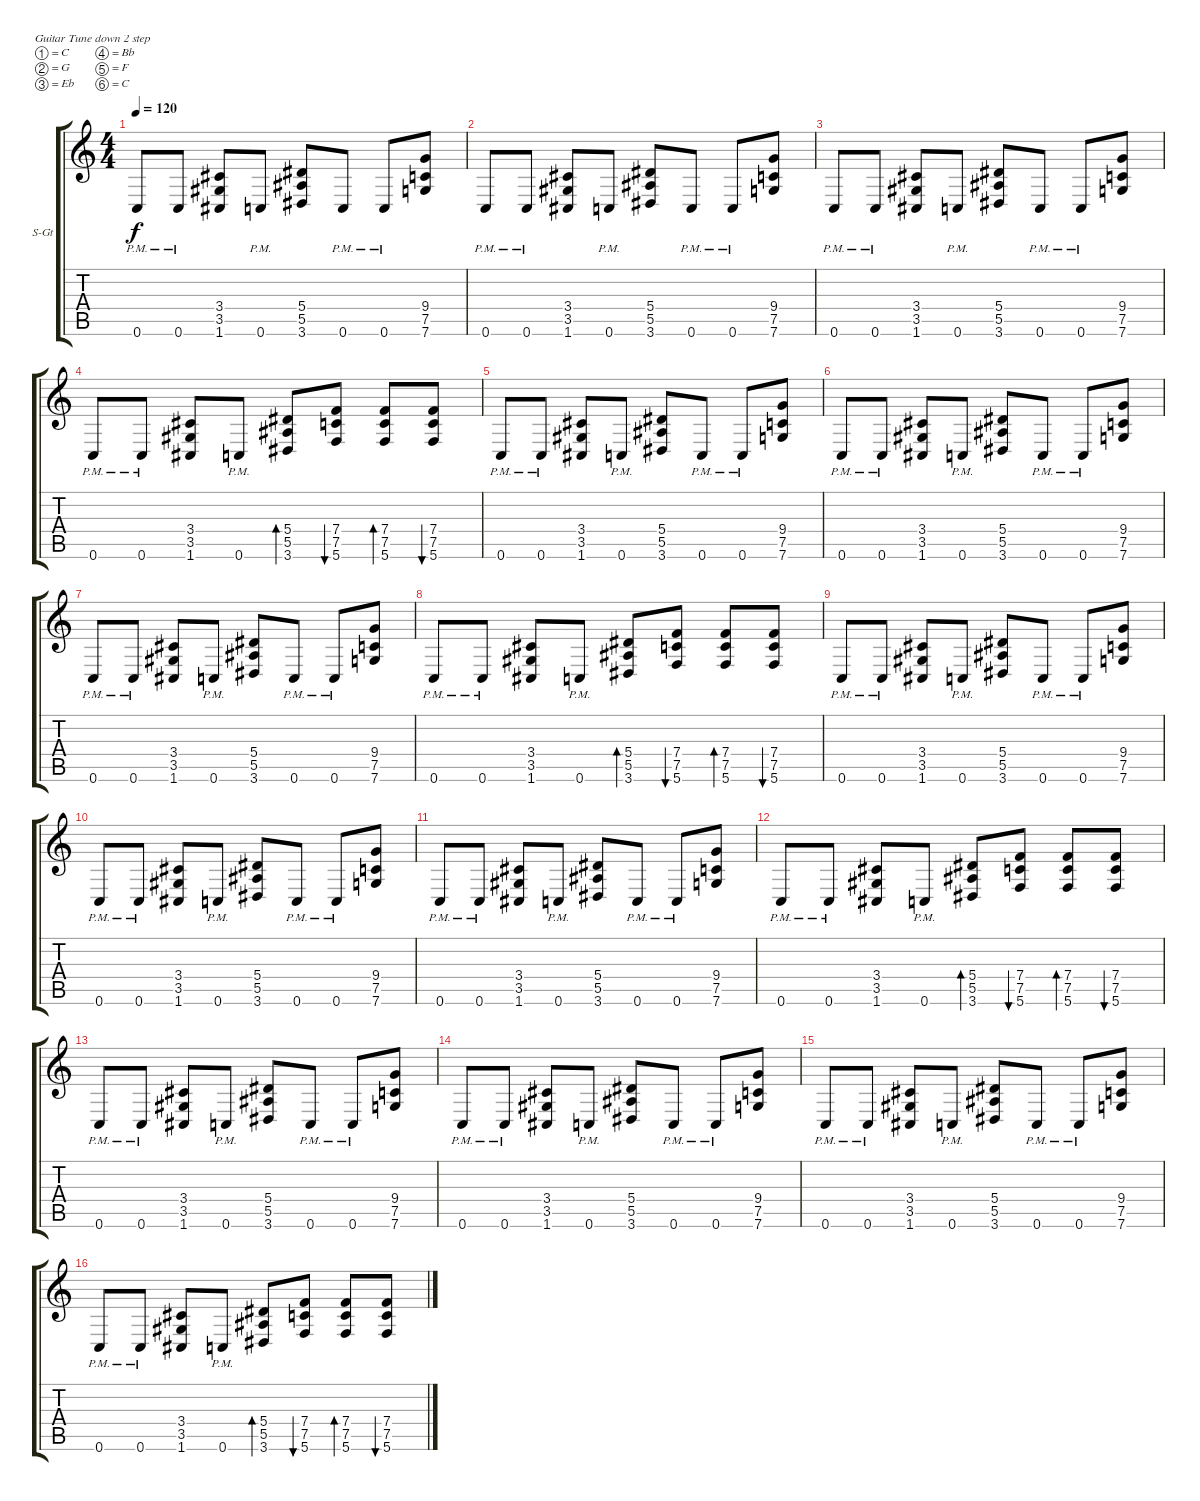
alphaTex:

\bracketExtendMode groupsimilarinstruments
\firstSystemTrackNameOrientation horizontal
\otherSystemsTrackNameOrientation horizontal
\track ("Акустическая гитара" "S-Gt") {instrument acousticguitarsteel}
\staff {score tabs}
\tuning (C4 G3 Eb3 Bb2 F2 C2)
\ts (4 4)
\tempo 120
\clef g2
\ks c
0.6{pm}.8{dy f} 0.6{pm}.8 (3.4 3.5 1.6).8 0.6{pm}.8 (5.4 5.5 3.6).8 0.6{pm}.8 0.6{pm}.8 (7.6 7.5 9.4).8 |
0.6{pm}.8 0.6{pm}.8 (3.4 3.5 1.6).8 0.6{pm}.8 (5.4 5.5 3.6).8 0.6{pm}.8 0.6{pm}.8 (7.6 7.5 9.4).8 |
0.6{pm}.8 0.6{pm}.8 (3.4 3.5 1.6).8 0.6{pm}.8 (5.4 5.5 3.6).8 0.6{pm}.8 0.6{pm}.8 (7.6 7.5 9.4).8 |
0.6{pm}.8 0.6{pm}.8 (3.4 3.5 1.6).8 0.6{pm}.8 (5.4 5.5 3.6).8{bd 69} (5.6 7.4 7.5).8{bu 30} (5.6 7.4 7.5).8{bd 30} (5.6 7.5 7.4).8{bu 30} |
0.6{pm}.8 0.6{pm}.8 (3.4 3.5 1.6).8 0.6{pm}.8 (5.4 5.5 3.6).8 0.6{pm}.8 0.6{pm}.8 (7.6 7.5 9.4).8 |
0.6{pm}.8 0.6{pm}.8 (3.4 3.5 1.6).8 0.6{pm}.8 (5.4 5.5 3.6).8 0.6{pm}.8 0.6{pm}.8 (7.6 7.5 9.4).8 |
0.6{pm}.8 0.6{pm}.8 (3.4 3.5 1.6).8 0.6{pm}.8 (5.4 5.5 3.6).8 0.6{pm}.8 0.6{pm}.8 (7.6 7.5 9.4).8 |
0.6{pm}.8 0.6{pm}.8 (3.4 3.5 1.6).8 0.6{pm}.8 (5.4 5.5 3.6).8{bd 69} (5.6 7.4 7.5).8{bu 30} (5.6 7.4 7.5).8{bd 30} (5.6 7.5 7.4).8{bu 30} |
0.6{pm}.8 0.6{pm}.8 (3.4 3.5 1.6).8 0.6{pm}.8 (5.4 5.5 3.6).8 0.6{pm}.8 0.6{pm}.8 (7.6 7.5 9.4).8 |
0.6{pm}.8 0.6{pm}.8 (3.4 3.5 1.6).8 0.6{pm}.8 (5.4 5.5 3.6).8 0.6{pm}.8 0.6{pm}.8 (7.6 7.5 9.4).8 |
0.6{pm}.8 0.6{pm}.8 (3.4 3.5 1.6).8 0.6{pm}.8 (5.4 5.5 3.6).8 0.6{pm}.8 0.6{pm}.8 (7.6 7.5 9.4).8 |
0.6{pm}.8 0.6{pm}.8 (3.4 3.5 1.6).8 0.6{pm}.8 (5.4 5.5 3.6).8{bd 69} (5.6 7.4 7.5).8{bu 30} (5.6 7.4 7.5).8{bd 30} (5.6 7.5 7.4).8{bu 30} |
0.6{pm}.8 0.6{pm}.8 (3.4 3.5 1.6).8 0.6{pm}.8 (5.4 5.5 3.6).8 0.6{pm}.8 0.6{pm}.8 (7.6 7.5 9.4).8 |
0.6{pm}.8 0.6{pm}.8 (3.4 3.5 1.6).8 0.6{pm}.8 (5.4 5.5 3.6).8 0.6{pm}.8 0.6{pm}.8 (7.6 7.5 9.4).8 |
0.6{pm}.8 0.6{pm}.8 (3.4 3.5 1.6).8 0.6{pm}.8 (5.4 5.5 3.6).8 0.6{pm}.8 0.6{pm}.8 (7.6 7.5 9.4).8 |
0.6{pm}.8 0.6{pm}.8 (3.4 3.5 1.6).8 0.6{pm}.8 (5.4 5.5 3.6).8{bd 69} (5.6 7.4 7.5).8{bu 30} (5.6 7.4 7.5).8{bd 30} (5.6 7.5 7.4).8{bu 30}
